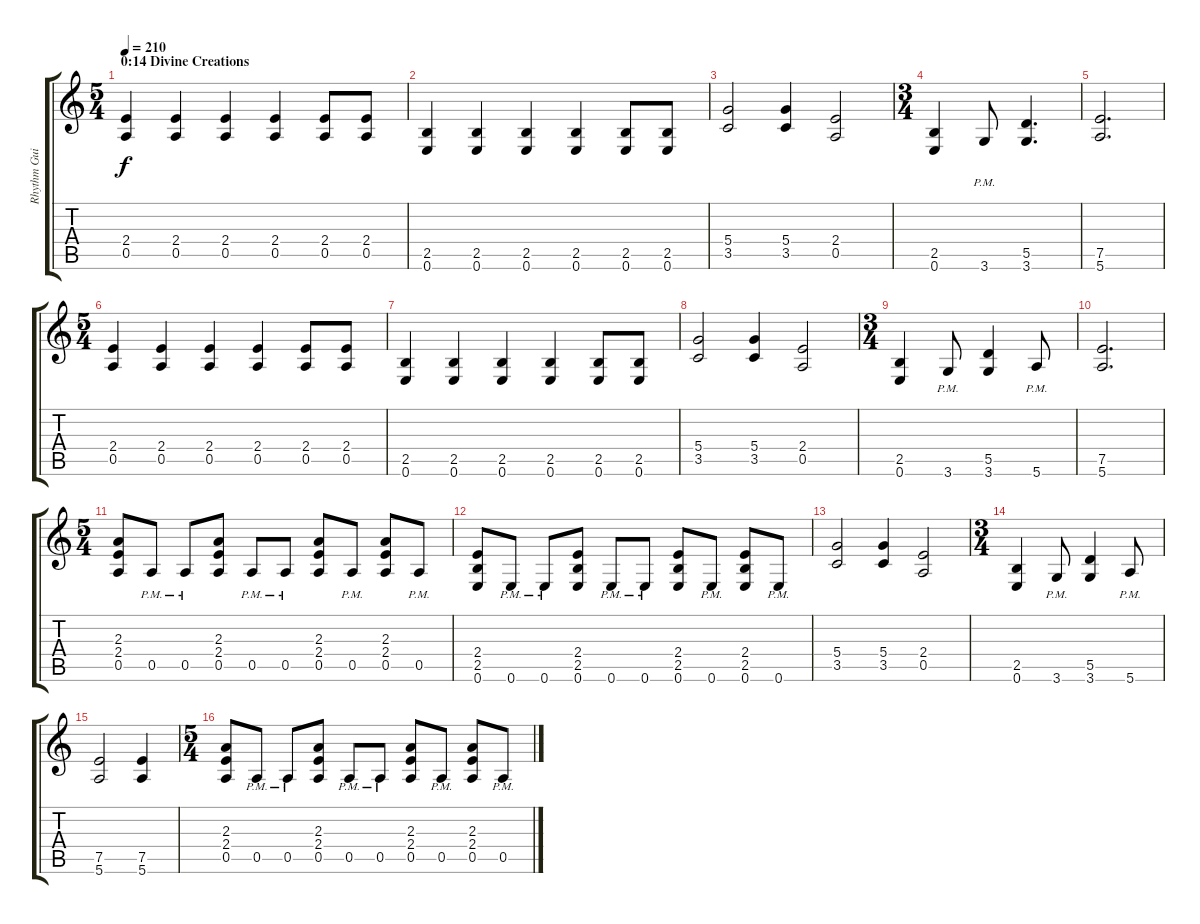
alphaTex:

\track ("Rhythm Guitar Right" "Rhythm Gui") {instrument distortionguitar}
\staff {score tabs}
\tuning (E4 B3 G3 D3 A2 E2) {hide}
\ts (5 4)
\section ("" "0:14 Divine Creations")
\tempo 210
\clef g2
\ks c
(2.4 0.5).4{dy f} (2.4 0.5).4 (2.4 0.5).4 (2.4 0.5).4 (2.4 0.5).8 (2.4 0.5).8 |
(2.5 0.6).4 (2.5 0.6).4 (2.5 0.6).4 (2.5 0.6).4 (2.5 0.6).8 (2.5 0.6).8 |
(5.4 3.5).2 (5.4 3.5).4 (2.4 0.5).2 |
\ts (3 4)
(2.5 0.6).4 3.6{pm}.8 (5.5 3.6).4{d} |
(7.5 5.6).2{d} |
\ts (5 4)
(2.4 0.5).4 (2.4 0.5).4 (2.4 0.5).4 (2.4 0.5).4 (2.4 0.5).8 (2.4 0.5).8 |
(2.5 0.6).4 (2.5 0.6).4 (2.5 0.6).4 (2.5 0.6).4 (2.5 0.6).8 (2.5 0.6).8 |
(5.4 3.5).2 (5.4 3.5).4 (2.4 0.5).2 |
\ts (3 4)
(2.5 0.6).4 3.6{pm}.8 (5.5 3.6).4 5.6{pm}.8 |
(7.5 5.6).2{d} |
\ts (5 4)
(2.3 2.4 0.5).8 0.5{pm}.8 0.5{pm}.8 (2.3 2.4 0.5).8 0.5{pm}.8 0.5{pm}.8 (2.3 2.4 0.5).8 0.5{pm}.8 (2.3 2.4 0.5).8 0.5{pm}.8 |
(2.4 2.5 0.6).8 0.6{pm}.8 0.6{pm}.8 (2.4 2.5 0.6).8 0.6{pm}.8 0.6{pm}.8 (2.4 2.5 0.6).8 0.6{pm}.8 (2.4 2.5 0.6).8 0.6{pm}.8 |
(5.4 3.5).2 (5.4 3.5).4 (2.4 0.5).2 |
\ts (3 4)
(2.5 0.6).4 3.6{pm}.8 (5.5 3.6).4 5.6{pm}.8 |
(7.5 5.6).2 (7.5 5.6).4 |
\ts (5 4)
(2.3 2.4 0.5).8 0.5{pm}.8 0.5{pm}.8 (2.3 2.4 0.5).8 0.5{pm}.8 0.5{pm}.8 (2.3 2.4 0.5).8 0.5{pm}.8 (2.3 2.4 0.5).8 0.5{pm}.8
